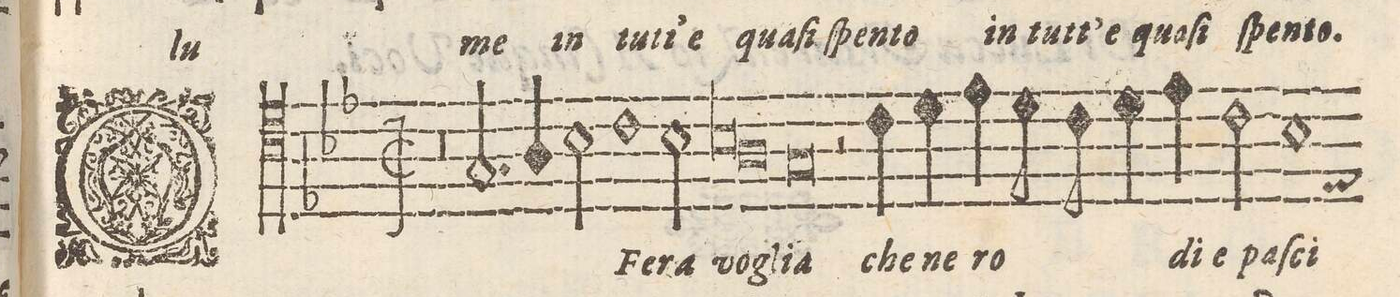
**kern	**text
*I"TENORE	*
*clefC4	*
*k[b-e-]	*
*met(C|)	*
*M2/2	*
0r	.
=125-	=125-
=126-	=126-
2.G/	O
4A/	.
=127-	=127-
2B-\	.
1c\	Fe-
=128-	=128-
2B-\	-ra
=129-	=129-
*lig	*
1B-	vo-
=130-	=130-
1A	.
*Xlig	*
=131-	=131-
0G	glia
=132-	=132-
=133-	=133-
2r	.
4c\	che-
4d\	-ne
=134-	=134-
4e-\	ro-
8d\	.
8c\	.
4d\	.
4e-\	di
=135-	=135-
2c\	e pa-
1B-\	-ſci
=136-	=136-
*-	*-
